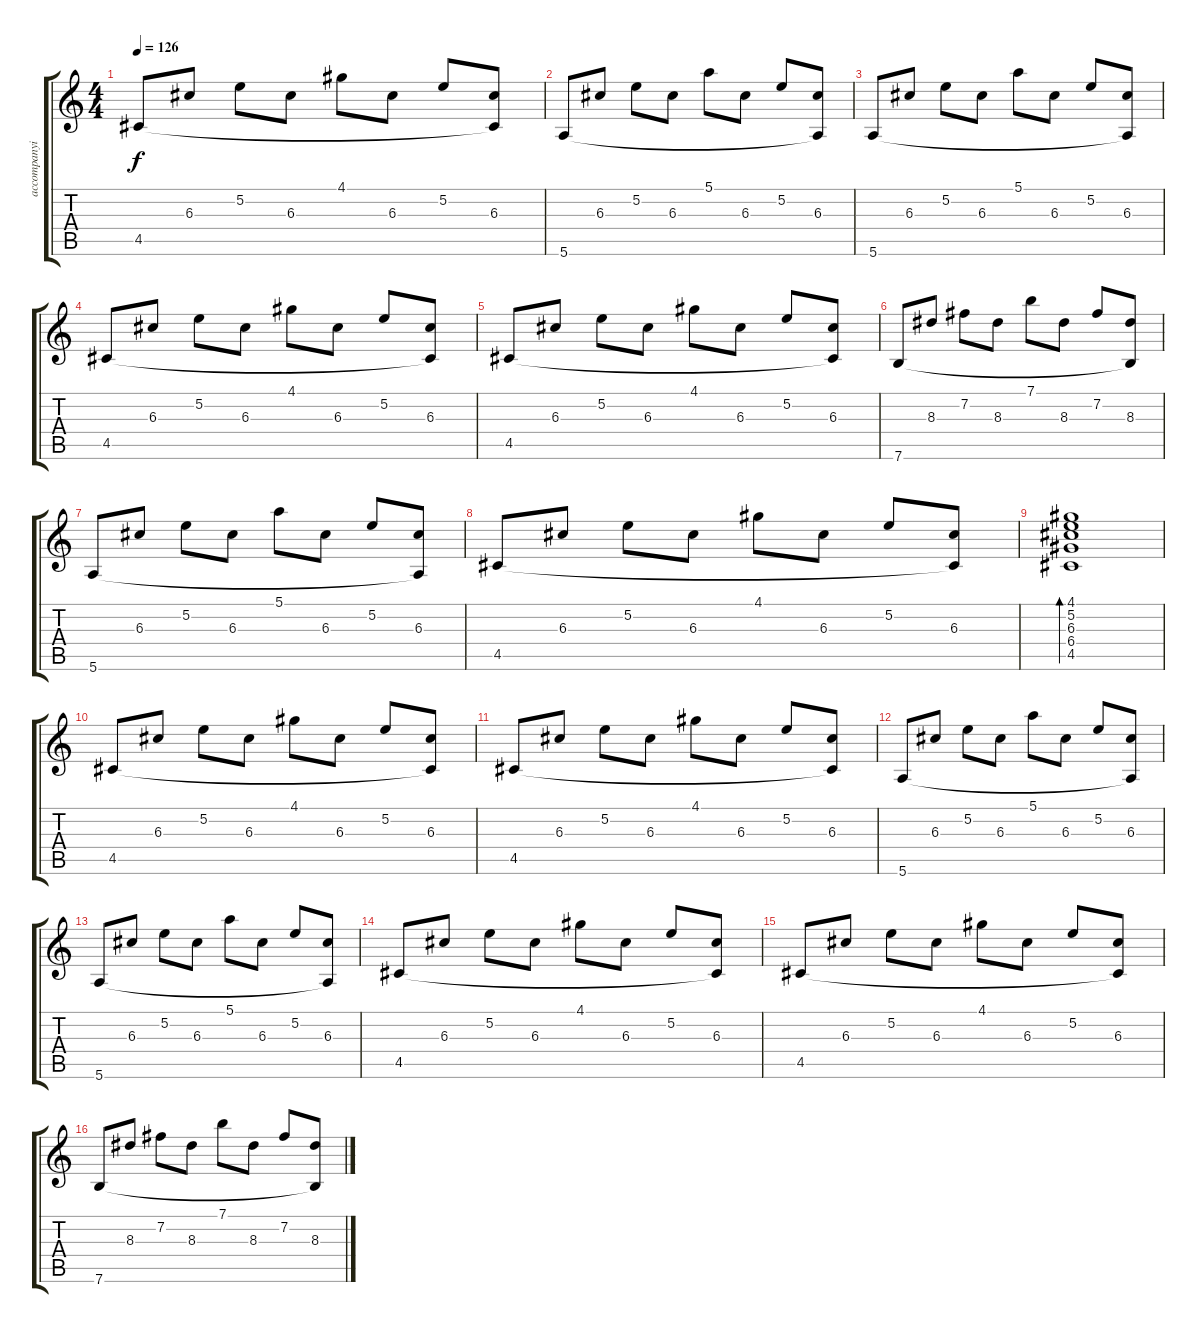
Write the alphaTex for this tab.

\track ("accompanying Guitar I" "accompanyi") {instrument electricguitarjazz}
\staff {score tabs}
\tuning (E4 B3 G3 D3 A2 E2) {hide}
\ts (4 4)
\tempo 126
\clef g2
\ks c
4.5.8{dy f} 6.3.8 5.2.8 6.3.8 4.1.8 6.3.8 5.2.8 (6.3 4.5{t}).8 |
5.6.8 6.3.8 5.2.8 6.3.8 5.1.8 6.3.8 5.2.8 (6.3 5.6{t}).8 |
5.6.8 6.3.8 5.2.8 6.3.8 5.1.8 6.3.8 5.2.8 (6.3 5.6{t}).8 |
4.5.8 6.3.8 5.2.8 6.3.8 4.1.8 6.3.8 5.2.8 (6.3 4.5{t}).8 |
4.5.8 6.3.8 5.2.8 6.3.8 4.1.8 6.3.8 5.2.8 (6.3 4.5{t}).8 |
7.6.8 8.3.8 7.2.8 8.3.8 7.1.8 8.3.8 7.2.8 (8.3 7.6{t}).8 |
5.6.8 6.3.8 5.2.8 6.3.8 5.1.8 6.3.8 5.2.8 (6.3 5.6{t}).8 |
4.5.8 6.3.8 5.2.8 6.3.8 4.1.8 6.3.8 5.2.8 (6.3 4.5{t}).8 |
(4.1 5.2 6.3 6.4 4.5).1{bd 60} |
4.5.8 6.3.8 5.2.8 6.3.8 4.1.8 6.3.8 5.2.8 (6.3 4.5{t}).8 |
4.5.8 6.3.8 5.2.8 6.3.8 4.1.8 6.3.8 5.2.8 (6.3 4.5{t}).8 |
5.6.8 6.3.8 5.2.8 6.3.8 5.1.8 6.3.8 5.2.8 (6.3 5.6{t}).8 |
5.6.8 6.3.8 5.2.8 6.3.8 5.1.8 6.3.8 5.2.8 (6.3 5.6{t}).8 |
4.5.8 6.3.8 5.2.8 6.3.8 4.1.8 6.3.8 5.2.8 (6.3 4.5{t}).8 |
4.5.8 6.3.8 5.2.8 6.3.8 4.1.8 6.3.8 5.2.8 (6.3 4.5{t}).8 |
7.6.8 8.3.8 7.2.8 8.3.8 7.1.8 8.3.8 7.2.8 (8.3 7.6{t}).8
